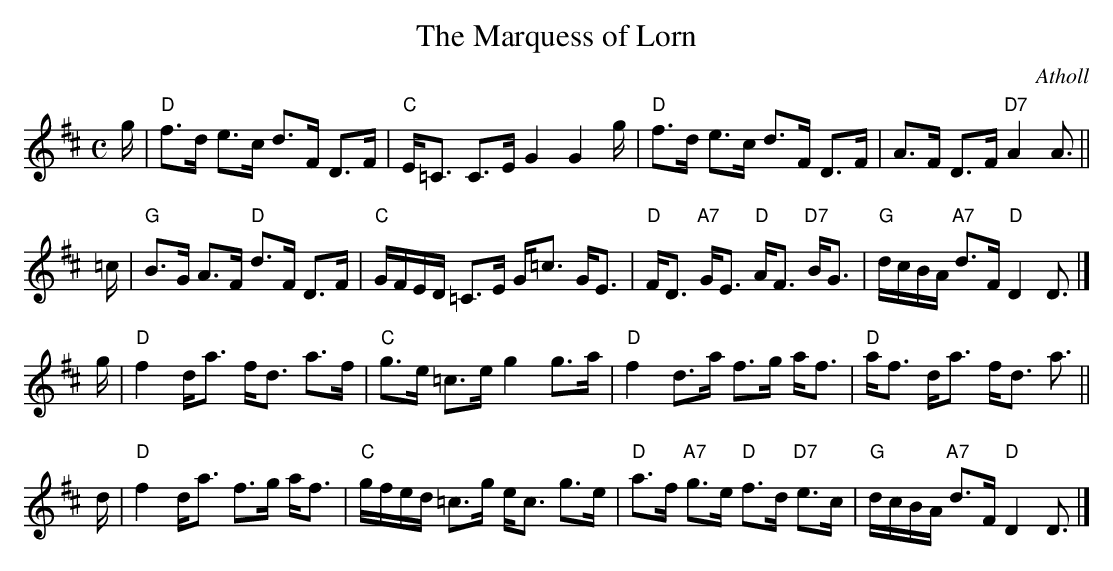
X:1
T:Marquess of Lorn, The
O:Atholl
M:C
L:1/16
K:D
g \
| "D"f3d e3c d3F D3F | "C"E=C3 C3E G4 G4g \
| "D"f3d e3c d3F D3F | A3F D3F "D7"A4 A3 ||
=c \
| "G"B3G A3F "D"d3F D3F | "C"GFED =C3E G=c3 GE3 \
| "D"FD3 "A7"GE3 "D"AF3 "D7"BG3 | "G"dcBA "A7"d3F "D"D4 D3 |]
g \
| "D"f4 da3 fd3 a3f | "C"g3e =c3e g4 g3a \
| "D"f4 d3a f3g af3 | "D"af3 da3 fd3 a3 ||
d \
| "D"f4 da3 f3g af3 | "C"gfed =c3g ec3 g3e \
| "D"a3f "A7"g3e "D"f3d "D7"e3c | "G"dcBA "A7"d3F "D"D4 D3 |]
